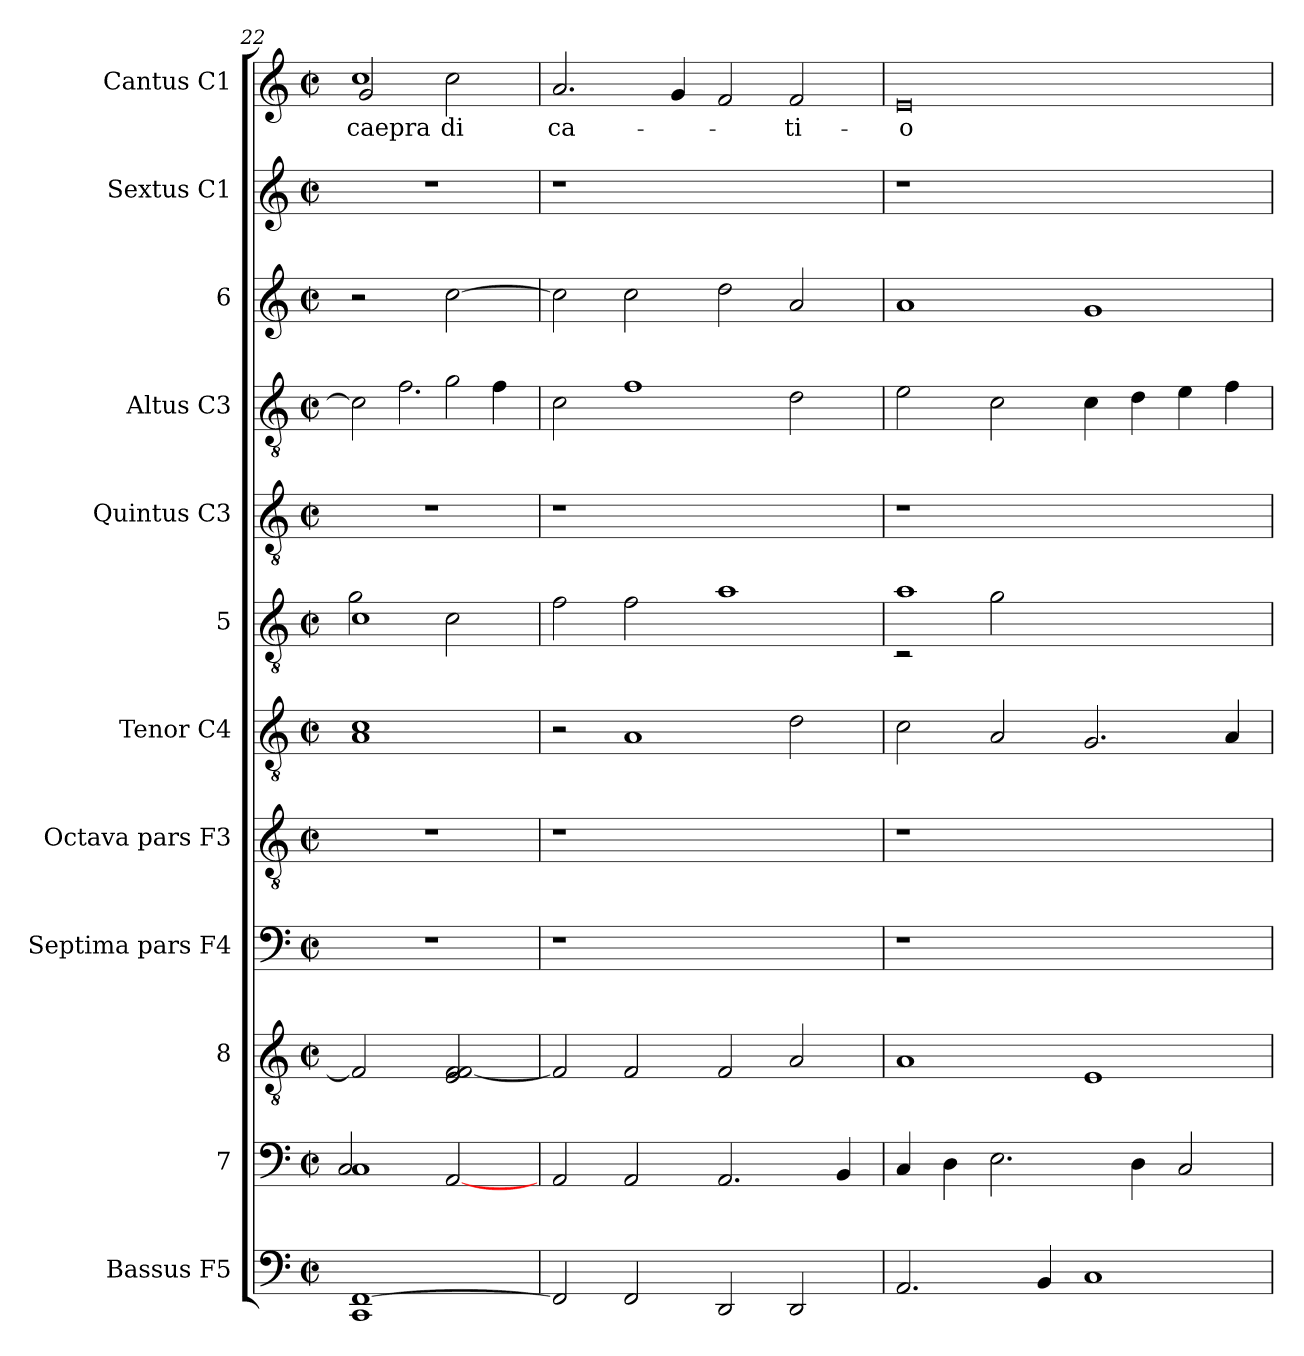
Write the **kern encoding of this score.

**kern	**kern	**kern	**kern	**kern	**kern	**kern	**kern	**kern	**kern	**kern	**kern	**text
*part12	*part11	*part10	*part9	*part8	*part7	*part6	*part5	*part4	*part3	*part2	*part1	*part1
*staff12	*staff11	*staff10	*staff9	*staff8	*staff7	*staff6	*staff5	*staff4	*staff3	*staff2	*staff1	*staff1
*I"Bassus F5	*I"7	*I"8	*I"Septima pars F4	*I"Octava pars F3	*I"Tenor C4	*I"5	*I"Quintus C3	*I"Altus C3	*I"6	*I"Sextus C1	*I"Cantus C1	*
*I'B	*	*	*	*	*I'T	*	*	*I'A	*	*	*I'C	*
*clefF4	*clefF4	*clefGv2	*clefF4	*clefGv2	*clefGv2	*clefGv2	*clefGv2	*clefGv2	*clefG2	*clefG2	*clefG2	*
*ITrd7c12	*	*	*	*	*	*	*	*	*	*	*	*
*k[]	*k[]	*k[]	*k[]	*k[]	*k[]	*k[]	*k[]	*k[]	*k[]	*k[]	*k[]	*
*C:	*C:	*C:	*C:	*C:	*C:	*C:	*C:	*C:	*C:	*C:	*C:	*
*M2/2	*M2/2	*M2/2	*M2/2	*M2/2	*M2/2	*M2/2	*M2/2	*M2/2	*M2/2	*M2/2	*M2/2	*
*met(c|)	*met(c|)	*met(c|)	*met(c|)	*met(c|)	*met(c|)	*met(c|)	*met(c|)	*met(c|)	*met(c|)	*met(c|)	*met(c|)	*
=22	=22	=22	=22	=22	=22	=22	=22	=22	=22	=22	=22	=22
*	*^	*	*	*	*	*^	*	*^	*	*	*^	*
*	*	*	*	*	*	*	*	*	*	*	*^	*	*	*	*	*
!	!	!	!	!	!	!	!	!	!	!	!	!	!	!	!	!	!LO:LY:b
1CCC [<1FFF	1C	2C/	2F/]	1r	1r	1A 1c	1c	2g\	1r	2c\]	4ryy	2.ryy	2r	1r	1cc	2g/	-caepra
.	.	.	.	.	.	.	.	.	.	.	2.f\	.	.	.	.	.	.
!	!	!	!	!	!	!	!	!	!	!	!	!	!	!	!	!	!LO:LY:b
.	.	[<2AA/	2E/ [<2F/ 2F/	.	.	.	.	2c\	.	2g\	.	.	[>2cc\	.	.	2cc\	di-
.	.	.	.	.	.	.	.	.	.	.	.	4f\	.	.	.	.	.
*	*v	*v	*	*	*	*	*v	*v	*	*	*	*	*	*	*v	*v	*
=23	=23	=23	=23	=23	=23	=23	=23	=23	=23	=23	=23	=23	=23	=23
!	!	!	!	!	!	!	!	!	!	!	!	!	!	!LO:LY:b
*	*	*	*	*	*	*	*	*v	*v	*v	*	*	*	*
2FFF/]	2AA/	2F/]	1r	1r	2r	2f\	1r	2c\	2cc\]	1r	2.a/	-ca-
2FFF/	2AA/	2F/	.	.	1A	2f\	.	1f	2cc\	.	.	.
.	.	.	.	.	.	.	.	.	.	.	4g/	.
2DDD/	2.AA/	2F/	1ryy	1ryy	.	1a	1ryy	.	2dd\	1ryy	2f/	.
!	!	!	!	!	!	!	!	!	!	!	!	!LO:LY:b
2DDD/	.	2A/	.	.	2d\	.	.	2d\	2a/	.	2f/	-ti-
.	4BB/	.	.	.	.	.	.	.	.	.	.	.
!!LO:PB:g=z
=24	=24	=24	=24	=24	=24	=24	=24	=24	=24	=24	=24	=24
*	*	*	*	*	*	*^	*	*	*	*	*	*
!	!	!	!	!	!	!	!	!	!	!	!	!	!LO:LY:b
2.AAA/	4C/	1A	1r	1r	2c\	1a	2rC	1r	2e\	1a	1r	0e	-o-
.	4D\	.	.	.	.	.	.	.	.	.	.	.	.
.	2.E\	.	.	.	2A/	.	2g\	.	2c\	.	.	.	.
4BBB/	.	.	.	.	.	.	.	.	.	.	.	.	.
1CC	.	1E	1ryy	1ryy	2.G/	1ryy	1ryy	1ryy	4c\	1g	1ryy	.	.
.	4D\	.	.	.	.	.	.	.	4d\	.	.	.	.
.	2C/	.	.	.	.	.	.	.	4e\	.	.	.	.
.	.	.	.	.	4A/	.	.	.	4f\	.	.	.	.
*	*	*	*	*	*	*v	*v	*	*	*	*	*	*
=	=	=	=	=	=	=	=	=	=	=	=	=
*-	*-	*-	*-	*-	*-	*-	*-	*-	*-	*-	*-	*-
